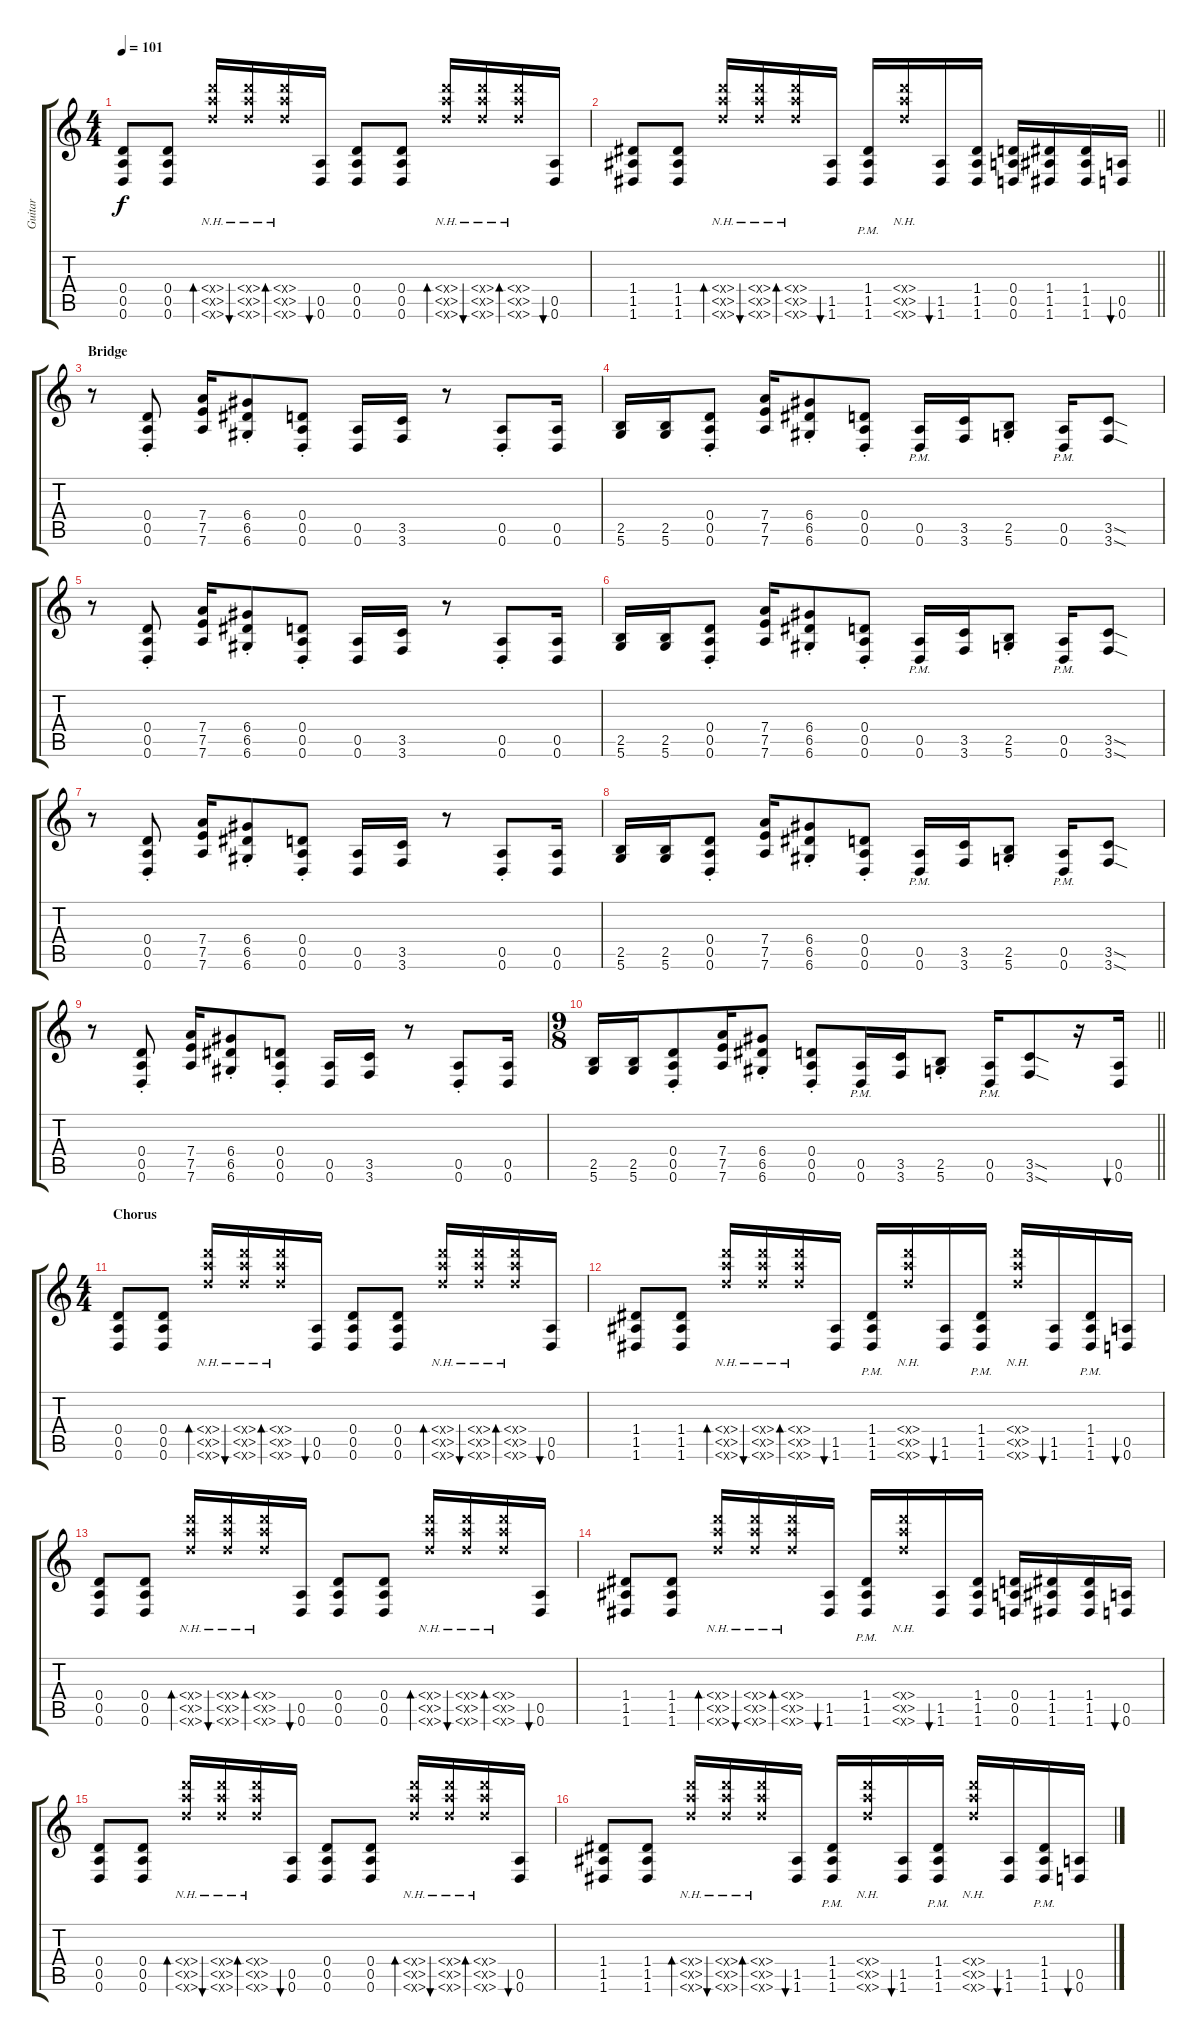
\track ("Guitar" "Guitar") {instrument distortionguitar}
\staff {score tabs}
\tuning (E4 B3 G3 D3 A2 D2) {hide}
\ts (4 4)
\tempo 101
\clef g2
\ks c
(0.4 0.5 0.6).8{dy f} (0.4 0.5 0.6).8 (5.4{nh x} 5.5{nh x} 5.6{nh x}).16{bd 120} (5.4{nh x} 5.5{nh x} 5.6{nh x}).16{bu 120} (5.4{nh x} 5.5{nh x} 5.6{nh x}).16{bd 120} (0.5 0.6).16{bu 120} (0.4 0.5 0.6).8 (0.4 0.5 0.6).8 (5.4{nh x} 5.5{nh x} 5.6{nh x}).16{bd 120} (5.4{nh x} 5.5{nh x} 5.6{nh x}).16{bu 120} (5.4{nh x} 5.5{nh x} 5.6{nh x}).16{bd 120} (0.5 0.6).16{bu 120} |
\barLineRight lightlight
(1.4 1.5 1.6).8 (1.4 1.5 1.6).8 (5.4{nh x} 5.5{nh x} 5.6{nh x}).16{bd 120} (5.4{nh x} 5.5{nh x} 5.6{nh x}).16{bu 120} (5.4{nh x} 5.5{nh x} 5.6{nh x}).16{bd 120} (1.5 1.6).16{bu 120} (1.4{pm} 1.5{pm} 1.6{pm}).16 (5.4{nh x} 5.5{nh x} 5.6{nh x}).16 (1.5 1.6).16{bu 120} (1.4 1.5 1.6).16 (0.4 0.5 0.6).16 (1.4 1.5 1.6).16 (1.4 1.5 1.6).16 (0.5 0.6).16{bu 120} |
\section ("" "Bridge")
r.8 (0.4{st} 0.5{st} 0.6{st}).8 (7.4 7.5 7.6).16 (6.4{st} 6.5{st} 6.6{st}).8 (0.4{st} 0.5{st} 0.6{st}).8 (0.5 0.6).16 (3.5 3.6).16 r.8 (0.5{st} 0.6{st}).8 (0.5 0.6).16 |
(2.5 5.6).16 (2.5 5.6).16 (0.4{st} 0.5{st} 0.6{st}).8 (7.4 7.5 7.6).16 (6.4{st} 6.5{st} 6.6{st}).8 (0.4{st} 0.5{st} 0.6{st}).8 (0.5 0.6{pm}).16 (3.5 3.6).16 (2.5{st} 5.6{st}).8 (0.5 0.6{pm}).16 (3.5{sod} 3.6{sod}).8 |
r.8 (0.4{st} 0.5{st} 0.6{st}).8 (7.4 7.5 7.6).16 (6.4{st} 6.5{st} 6.6{st}).8 (0.4{st} 0.5{st} 0.6{st}).8 (0.5 0.6).16 (3.5 3.6).16 r.8 (0.5{st} 0.6{st}).8 (0.5 0.6).16 |
(2.5 5.6).16 (2.5 5.6).16 (0.4{st} 0.5{st} 0.6{st}).8 (7.4 7.5 7.6).16 (6.4{st} 6.5{st} 6.6{st}).8 (0.4{st} 0.5{st} 0.6{st}).8 (0.5 0.6{pm}).16 (3.5 3.6).16 (2.5{st} 5.6{st}).8 (0.5 0.6{pm}).16 (3.5{sod} 3.6{sod}).8 |
r.8 (0.4{st} 0.5{st} 0.6{st}).8 (7.4 7.5 7.6).16 (6.4{st} 6.5{st} 6.6{st}).8 (0.4{st} 0.5{st} 0.6{st}).8 (0.5 0.6).16 (3.5 3.6).16 r.8 (0.5{st} 0.6{st}).8 (0.5 0.6).16 |
(2.5 5.6).16 (2.5 5.6).16 (0.4{st} 0.5{st} 0.6{st}).8 (7.4 7.5 7.6).16 (6.4{st} 6.5{st} 6.6{st}).8 (0.4{st} 0.5{st} 0.6{st}).8 (0.5 0.6{pm}).16 (3.5 3.6).16 (2.5{st} 5.6{st}).8 (0.5 0.6{pm}).16 (3.5{sod} 3.6{sod}).8 |
r.8 (0.4{st} 0.5{st} 0.6{st}).8 (7.4 7.5 7.6).16 (6.4{st} 6.5{st} 6.6{st}).8 (0.4{st} 0.5{st} 0.6{st}).8 (0.5 0.6).16 (3.5 3.6).16 r.8 (0.5{st} 0.6{st}).8 (0.5 0.6).16 |
\ts (9 8)
\barLineRight lightlight
(2.5 5.6).16 (2.5 5.6).16 (0.4{st} 0.5{st} 0.6{st}).8 (7.4 7.5 7.6).16 (6.4{st} 6.5{st} 6.6{st}).8 (0.4{st} 0.5{st} 0.6{st}).8 (0.5 0.6{pm}).16 (3.5 3.6).16 (2.5{st} 5.6{st}).8 (0.5 0.6{pm}).16 (3.5{sod} 3.6{sod}).8 r.16 (0.5 0.6).16{bu 120} |
\ts (4 4)
\section ("" "Chorus")
(0.4 0.5 0.6).8 (0.4 0.5 0.6).8 (5.4{nh x} 5.5{nh x} 5.6{nh x}).16{bd 120} (5.4{nh x} 5.5{nh x} 5.6{nh x}).16{bu 120} (5.4{nh x} 5.5{nh x} 5.6{nh x}).16{bd 120} (0.5 0.6).16{bu 120} (0.4 0.5 0.6).8 (0.4 0.5 0.6).8 (5.4{nh x} 5.5{nh x} 5.6{nh x}).16{bd 120} (5.4{nh x} 5.5{nh x} 5.6{nh x}).16{bu 120} (5.4{nh x} 5.5{nh x} 5.6{nh x}).16{bd 120} (0.5 0.6).16{bu 120} |
(1.4 1.5 1.6).8 (1.4 1.5 1.6).8 (5.4{nh x} 5.5{nh x} 5.6{nh x}).16{bd 120} (5.4{nh x} 5.5{nh x} 5.6{nh x}).16{bu 120} (5.4{nh x} 5.5{nh x} 5.6{nh x}).16{bd 120} (1.5 1.6).16{bu 120} (1.4{pm} 1.5{pm} 1.6{pm}).16 (5.4{nh x} 5.5{nh x} 5.6{nh x}).16 (1.5 1.6).16{bu 120} (1.4{pm} 1.5{pm} 1.6{pm}).16 (5.4{nh x} 5.5{nh x} 5.6{nh x}).16 (1.5 1.6).16{bu 120} (1.4{pm} 1.5{pm} 1.6{pm}).16 (0.5 0.6).16{bu 120} |
(0.4 0.5 0.6).8 (0.4 0.5 0.6).8 (5.4{nh x} 5.5{nh x} 5.6{nh x}).16{bd 120} (5.4{nh x} 5.5{nh x} 5.6{nh x}).16{bu 120} (5.4{nh x} 5.5{nh x} 5.6{nh x}).16{bd 120} (0.5 0.6).16{bu 120} (0.4 0.5 0.6).8 (0.4 0.5 0.6).8 (5.4{nh x} 5.5{nh x} 5.6{nh x}).16{bd 120} (5.4{nh x} 5.5{nh x} 5.6{nh x}).16{bu 120} (5.4{nh x} 5.5{nh x} 5.6{nh x}).16{bd 120} (0.5 0.6).16{bu 120} |
(1.4 1.5 1.6).8 (1.4 1.5 1.6).8 (5.4{nh x} 5.5{nh x} 5.6{nh x}).16{bd 120} (5.4{nh x} 5.5{nh x} 5.6{nh x}).16{bu 120} (5.4{nh x} 5.5{nh x} 5.6{nh x}).16{bd 120} (1.5 1.6).16{bu 120} (1.4{pm} 1.5{pm} 1.6{pm}).16 (5.4{nh x} 5.5{nh x} 5.6{nh x}).16 (1.5 1.6).16{bu 120} (1.4 1.5 1.6).16 (0.4 0.5 0.6).16 (1.4 1.5 1.6).16 (1.4 1.5 1.6).16 (0.5 0.6).16{bu 120} |
(0.4 0.5 0.6).8 (0.4 0.5 0.6).8 (5.4{nh x} 5.5{nh x} 5.6{nh x}).16{bd 120} (5.4{nh x} 5.5{nh x} 5.6{nh x}).16{bu 120} (5.4{nh x} 5.5{nh x} 5.6{nh x}).16{bd 120} (0.5 0.6).16{bu 120} (0.4 0.5 0.6).8 (0.4 0.5 0.6).8 (5.4{nh x} 5.5{nh x} 5.6{nh x}).16{bd 120} (5.4{nh x} 5.5{nh x} 5.6{nh x}).16{bu 120} (5.4{nh x} 5.5{nh x} 5.6{nh x}).16{bd 120} (0.5 0.6).16{bu 120} |
(1.4 1.5 1.6).8 (1.4 1.5 1.6).8 (5.4{nh x} 5.5{nh x} 5.6{nh x}).16{bd 120} (5.4{nh x} 5.5{nh x} 5.6{nh x}).16{bu 120} (5.4{nh x} 5.5{nh x} 5.6{nh x}).16{bd 120} (1.5 1.6).16{bu 120} (1.4{pm} 1.5{pm} 1.6{pm}).16 (5.4{nh x} 5.5{nh x} 5.6{nh x}).16 (1.5 1.6).16{bu 120} (1.4{pm} 1.5{pm} 1.6{pm}).16 (5.4{nh x} 5.5{nh x} 5.6{nh x}).16 (1.5 1.6).16{bu 120} (1.4{pm} 1.5{pm} 1.6{pm}).16 (0.5 0.6).16{bu 120}
